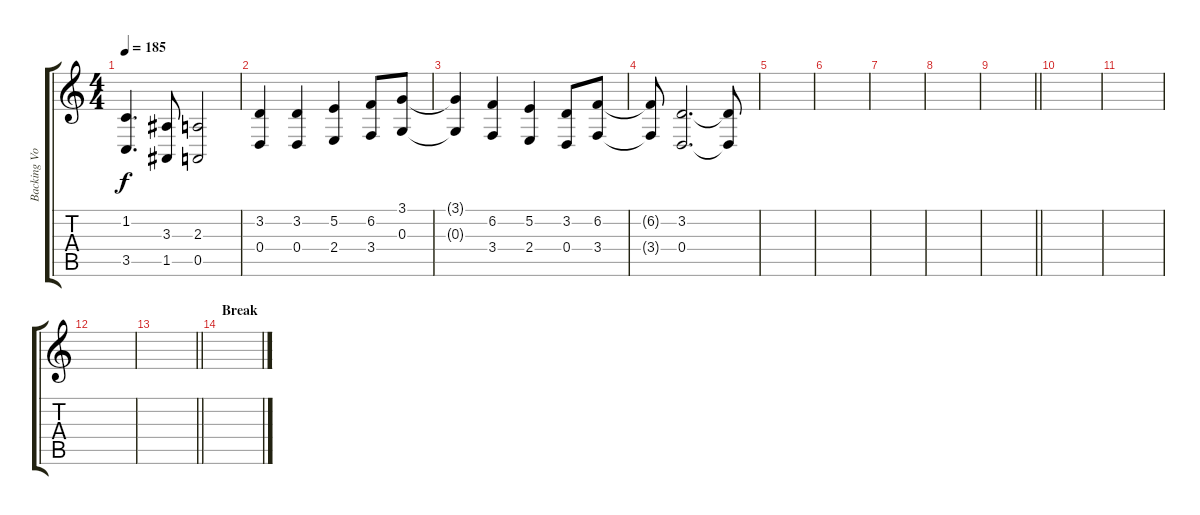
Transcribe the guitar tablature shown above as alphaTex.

\track ("Backing Vocals" "Backing Vo") {instrument lead6voice}
\staff {score tabs}
\tuning (E4 B3 G3 D3 A2 D2) {hide}
\ts (4 4)
\tempo 185
\clef g2
\ks c
(1.2 3.5).4{d dy f} (3.3 1.5).8 (2.3 0.5).2 |
(3.2 0.4).4 (3.2 0.4).4 (5.2 2.4).4 (6.2 3.4).8 (3.1 0.3).8 |
(3.1{t} 0.3{t}).4 (6.2 3.4).4 (5.2 2.4).4 (3.2 0.4).8 (6.2 3.4).8 |
(6.2{t} 3.4{t}).8 (3.2 0.4).2{d} (3.2{t} 0.4{t}).8 |
|
|
|
|
\barLineRight lightlight
|
\section ("" "")
|
|
|
\barLineRight lightlight
|
\section ("" "Break")
